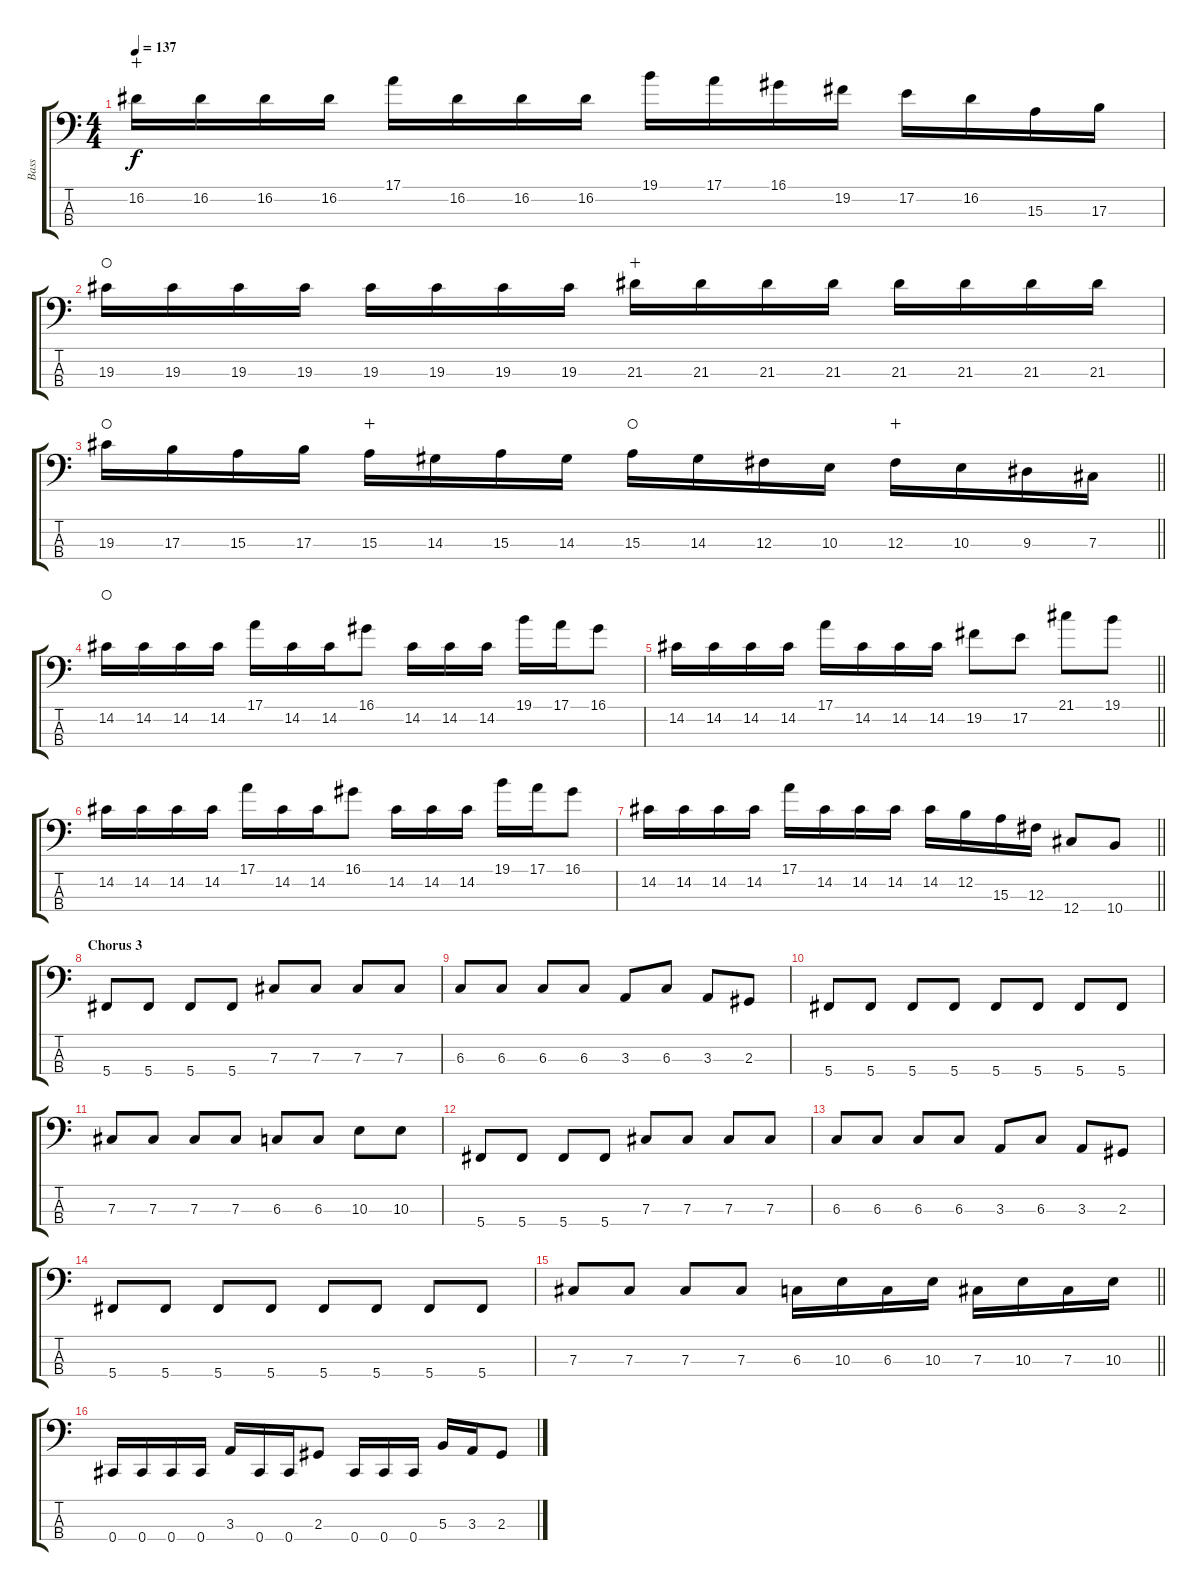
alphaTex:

\track ("Bass" "Bass") {instrument electricbassfinger}
\staff {score tabs}
\tuning (E2 B1 Gb1 Db1) {hide}
\ts (4 4)
\tempo 137
\clef f4
\ks c
16.2.16{dy f wahc} 16.2.16 16.2.16 16.2.16 17.1.16 16.2.16 16.2.16 16.2.16 19.1.16 17.1.16 16.1.16 19.2.16 17.2.16 16.2.16 15.3.16 17.3.16 |
19.3.16{waho} 19.3.16 19.3.16 19.3.16 19.3.16 19.3.16 19.3.16 19.3.16 21.3.16{wahc} 21.3.16 21.3.16 21.3.16 21.3.16 21.3.16 21.3.16 21.3.16 |
\barLineRight lightlight
19.3.16{waho} 17.3.16 15.3.16 17.3.16 15.3.16{wahc} 14.3.16 15.3.16 14.3.16 15.3.16{waho} 14.3.16 12.3.16 10.3.16 12.3.16{wahc} 10.3.16 9.3.16 7.3.16 |
14.2.16{waho} 14.2.16 14.2.16 14.2.16 17.1.16 14.2.16 14.2.16 16.1.8 14.2.16 14.2.16 14.2.16 19.1.16 17.1.16 16.1.8 |
\barLineRight lightlight
14.2.16 14.2.16 14.2.16 14.2.16 17.1.16 14.2.16 14.2.16 14.2.16 19.2.8 17.2.8 21.1.8 19.1.8 |
14.2.16 14.2.16 14.2.16 14.2.16 17.1.16 14.2.16 14.2.16 16.1.8 14.2.16 14.2.16 14.2.16 19.1.16 17.1.16 16.1.8 |
\barLineRight lightlight
14.2.16 14.2.16 14.2.16 14.2.16 17.1.16 14.2.16 14.2.16 14.2.16 14.2.16 12.2.16 15.3.16 12.3.16 12.4.8 10.4.8 |
\section ("" "Chorus 3")
5.4.8{instrument electricbassfinger} 5.4.8 5.4.8 5.4.8 7.3.8 7.3.8 7.3.8 7.3.8 |
6.3.8 6.3.8 6.3.8 6.3.8 3.3.8 6.3.8 3.3.8 2.3.8 |
5.4.8 5.4.8 5.4.8 5.4.8 5.4.8 5.4.8 5.4.8 5.4.8 |
7.3.8 7.3.8 7.3.8 7.3.8 6.3.8 6.3.8 10.3.8 10.3.8 |
5.4.8 5.4.8 5.4.8 5.4.8 7.3.8 7.3.8 7.3.8 7.3.8 |
6.3.8 6.3.8 6.3.8 6.3.8 3.3.8 6.3.8 3.3.8 2.3.8 |
5.4.8 5.4.8 5.4.8 5.4.8 5.4.8 5.4.8 5.4.8 5.4.8 |
\barLineRight lightlight
7.3.8 7.3.8 7.3.8 7.3.8 6.3.16 10.3.16 6.3.16 10.3.16 7.3.16 10.3.16 7.3.16 10.3.16 |
0.4.16 0.4.16 0.4.16 0.4.16 3.3.16 0.4.16 0.4.16 2.3.8 0.4.16 0.4.16 0.4.16 5.3.16 3.3.16 2.3.8
